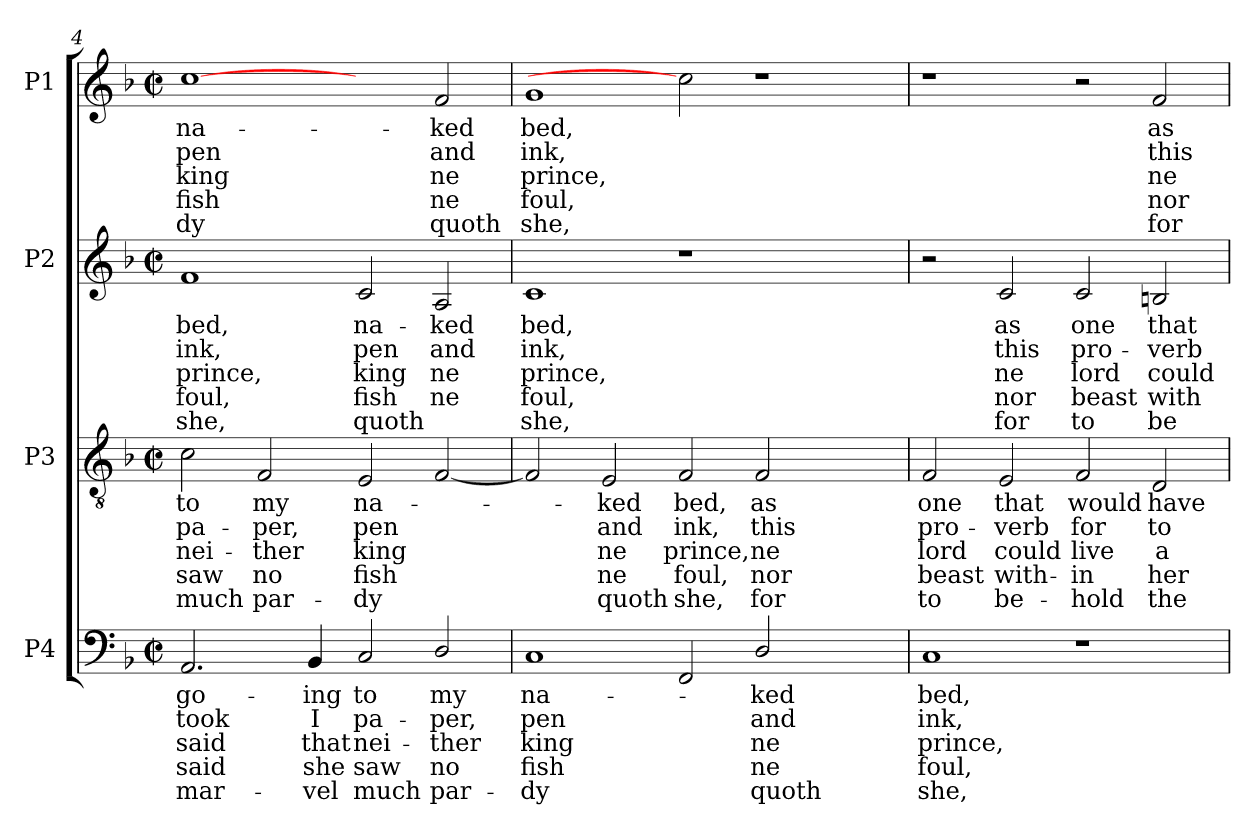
**kern	**text	**text	**text	**text	**text	**kern	**text	**text	**text	**text	**text	**kern	**text	**text	**text	**text	**text	**kern	**text	**text	**text	**text	**text
*part4	*part4	*part4	*part4	*part4	*part4	*part3	*part3	*part3	*part3	*part3	*part3	*part2	*part2	*part2	*part2	*part2	*part2	*part1	*part1	*part1	*part1	*part1	*part1
*staff4	*staff4	*staff4	*staff4	*staff4	*staff4	*staff3	*staff3	*staff3	*staff3	*staff3	*staff3	*staff2	*staff2	*staff2	*staff2	*staff2	*staff2	*staff1	*staff1	*staff1	*staff1	*staff1	*staff1
*I"P4	*	*	*	*	*	*I"P3	*	*	*	*	*	*I"P2	*	*	*	*	*	*I"P1	*	*	*	*	*
*clefF4	*	*	*	*	*	*clefGv2	*	*	*	*	*	*clefG2	*	*	*	*	*	*clefG2	*	*	*	*	*
*	*	*	*	*	*	*ITrd7c12	*	*	*	*	*	*	*	*	*	*	*	*	*	*	*	*	*
*k[b-]	*	*	*	*	*	*k[b-]	*	*	*	*	*	*k[b-]	*	*	*	*	*	*k[b-]	*	*	*	*	*
*F:	*	*	*	*	*	*F:	*	*	*	*	*	*F:	*	*	*	*	*	*F:	*	*	*	*	*
*M2/2	*	*	*	*	*	*M2/2	*	*	*	*	*	*M2/2	*	*	*	*	*	*M2/2	*	*	*	*	*
*met(c|)	*	*	*	*	*	*met(c|)	*	*	*	*	*	*met(c|)	*	*	*	*	*	*met(c|)	*	*	*	*	*
=4	=4	=4	=4	=4	=4	=4	=4	=4	=4	=4	=4	=4	=4	=4	=4	=4	=4	=4	=4	=4	=4	=4	=4
!	!LO:LY:b:color=#000000	!LO:LY:b:color=#000000	!LO:LY:b:color=#000000	!LO:LY:b:color=#000000	!LO:LY:b:color=#000000	!	!	!	!	!	!	!	!	!	!	!	!	!	!	!	!	!	!
!	!	!	!	!	!	!	!LO:LY:b:color=#000000	!LO:LY:b:color=#000000	!LO:LY:b:color=#000000	!LO:LY:b:color=#000000	!LO:LY:b:color=#000000	!	!	!	!	!	!	!	!	!	!	!	!
!	!	!	!	!	!	!	!	!	!	!	!	!	!LO:LY:b:color=#000000	!LO:LY:b:color=#000000	!LO:LY:b:color=#000000	!LO:LY:b:color=#000000	!LO:LY:b:color=#000000	!	!	!	!	!	!
!	!	!	!	!	!	!	!	!	!	!	!	!	!	!	!	!	!	!	!LO:LY:b:color=#000000	!LO:LY:b:color=#000000	!LO:LY:b:color=#000000	!LO:LY:b:color=#000000	!LO:LY:b:color=#000000
2.AAi/	go-	took	said	said	mar-	2Ci\	to	pa-	nei-	-saw	much	1fi	bed,	ink,	prince,	foul,	she,	[1cci	na-	pen	-king	fish	dy
!	!	!	!	!	!	!	!LO:LY:b:color=#000000	!LO:LY:b:color=#000000	!LO:LY:b:color=#000000	!LO:LY:b:color=#000000	!LO:LY:b:color=#000000	!	!	!	!	!	!	!	!	!	!	!	!
.	.	.	.	.	.	2FFi/	my	-per,	ther	no	par-	.	.	.	.	.	.	.	.	.	.	.	.
!	!LO:LY:b:color=#000000	!LO:LY:b:color=#000000	!LO:LY:b:color=#000000	!LO:LY:b:color=#000000	!LO:LY:b:color=#000000	!	!	!	!	!	!	!	!	!	!	!	!	!	!	!	!	!	!
4BB-i/	-ing	I	-that	she	vel	.	.	.	.	.	.	.	.	.	.	.	.	.	.	.	.	.	.
!	!LO:LY:b:color=#000000	!LO:LY:b:color=#000000	!LO:LY:b:color=#000000	!LO:LY:b:color=#000000	!LO:LY:b:color=#000000	!	!	!	!	!	!	!	!	!	!	!	!	!	!	!	!	!	!
!	!	!	!	!	!	!	!LO:LY:b:color=#000000	!LO:LY:b:color=#000000	!LO:LY:b:color=#000000	!LO:LY:b:color=#000000	!LO:LY:b:color=#000000	!	!	!	!	!	!	!	!	!	!	!	!
!	!	!	!	!	!	!	!	!	!	!	!	!	!LO:LY:b:color=#000000	!LO:LY:b:color=#000000	!LO:LY:b:color=#000000	!LO:LY:b:color=#000000	!LO:LY:b:color=#000000	!	!	!	!	!	!
2Ci/	to	pa-	nei-	-saw	much	2EEi/	na-	pen	king	-fish	dy	2ci/	na-	pen	king	fish	quoth	2ryy	.	.	.	.	.
!	!LO:LY:b:color=#000000	!LO:LY:b:color=#000000	!LO:LY:b:color=#000000	!LO:LY:b:color=#000000	!LO:LY:b:color=#000000	!	!	!	!	!	!	!	!	!	!	!	!	!	!	!	!	!	!
!	!	!	!	!	!	!	!	!	!	!	!	!	!LO:LY:b:color=#000000	!LO:LY:b:color=#000000	!LO:LY:b:color=#000000	!LO:LY:b:color=#000000	!	!	!	!	!	!	!
!	!	!	!	!	!	!	!	!	!	!	!	!	!	!	!	!	!	!	!LO:LY:b:color=#000000	!LO:LY:b:color=#000000	!LO:LY:b:color=#000000	!LO:LY:b:color=#000000	!LO:LY:b:color=#000000
2Di/	my	-per,	ther	no	par-	[2FFi/	.	.	.	.	.	2Ai/	-ked	and	ne	ne	.	2fi/	-ked	and	ne	ne	quoth
!!LO:LB:g=z
=5	=5	=5	=5	=5	=5	=5	=5	=5	=5	=5	=5	=5	=5	=5	=5	=5	=5	=5	=5	=5	=5	=5	=5
!	!LO:LY:b:color=#000000	!LO:LY:b:color=#000000	!LO:LY:b:color=#000000	!LO:LY:b:color=#000000	!LO:LY:b:color=#000000	!	!	!	!	!	!	!	!	!	!	!	!	!	!	!	!	!	!
!	!	!	!	!	!	!	!	!	!	!	!	!	!LO:LY:b:color=#000000	!LO:LY:b:color=#000000	!LO:LY:b:color=#000000	!LO:LY:b:color=#000000	!LO:LY:b:color=#000000	!	!	!	!	!	!
!	!	!	!	!	!	!	!	!	!	!	!	!	!	!	!	!	!	!	!LO:LY:b:color=#000000	!LO:LY:b:color=#000000	!LO:LY:b:color=#000000	!LO:LY:b:color=#000000	!LO:LY:b:color=#000000
1Ci	na-	pen	-king	fish	dy	2FFi/]	.	.	.	.	.	1ci	bed,	ink,	prince,	foul,	she,	1gi	bed,	ink,	prince,	foul,	she,
!	!	!	!	!	!	!	!LO:LY:b:color=#000000	!LO:LY:b:color=#000000	!LO:LY:b:color=#000000	!LO:LY:b:color=#000000	!LO:LY:b:color=#000000	!	!	!	!	!	!	!	!	!	!	!	!
.	.	.	.	.	.	2EEi/	-ked	and	ne	ne	quoth	.	.	.	.	.	.	.	.	.	.	.	.
!	!	!	!	!	!	!	!LO:LY:b:color=#000000	!LO:LY:b:color=#000000	!LO:LY:b:color=#000000	!LO:LY:b:color=#000000	!LO:LY:b:color=#000000	!	!	!	!	!	!	!	!	!	!	!	!
2FFi/	.	.	.	.	.	2FFi/	bed,	ink,	prince,	foul,	she,	1r	.	.	.	.	.	2cci]	.	.	.	.	.
!	!LO:LY:b:color=#000000	!LO:LY:b:color=#000000	!LO:LY:b:color=#000000	!LO:LY:b:color=#000000	!LO:LY:b:color=#000000	!	!	!	!	!	!	!	!	!	!	!	!	!	!	!	!	!	!
!	!	!	!	!	!	!	!LO:LY:b:color=#000000	!LO:LY:b:color=#000000	!LO:LY:b:color=#000000	!LO:LY:b:color=#000000	!LO:LY:b:color=#000000	!	!	!	!	!	!	!	!	!	!	!	!
2Di/	-ked	and	ne	ne	quoth	2FFi/	as	this	ne	nor	for	.	.	.	.	.	.	1r	.	.	.	.	.
2ryy	.	.	.	.	.	2ryy	.	.	.	.	.	2ryy	.	.	.	.	.	.	.	.	.	.	.
=6	=6	=6	=6	=6	=6	=6	=6	=6	=6	=6	=6	=6	=6	=6	=6	=6	=6	=6	=6	=6	=6	=6	=6
!	!LO:LY:b:color=#000000	!LO:LY:b:color=#000000	!LO:LY:b:color=#000000	!LO:LY:b:color=#000000	!LO:LY:b:color=#000000	!	!	!	!	!	!	!	!	!	!	!	!	!	!	!	!	!	!
!	!	!	!	!	!	!	!LO:LY:b:color=#000000	!LO:LY:b:color=#000000	!LO:LY:b:color=#000000	!LO:LY:b:color=#000000	!LO:LY:b:color=#000000	!	!	!	!	!	!	!	!	!	!	!	!
1Ci	bed,	ink,	prince,	foul,	she,	2FFi/	one	pro-	lord	beast	to	2r	.	.	.	.	.	1r	.	.	.	.	.
!	!	!	!	!	!	!	!LO:LY:b:color=#000000	!LO:LY:b:color=#000000	!LO:LY:b:color=#000000	!LO:LY:b:color=#000000	!LO:LY:b:color=#000000	!	!	!	!	!	!	!	!	!	!	!	!
!	!	!	!	!	!	!	!	!	!	!	!	!	!LO:LY:b:color=#000000	!LO:LY:b:color=#000000	!LO:LY:b:color=#000000	!LO:LY:b:color=#000000	!LO:LY:b:color=#000000	!	!	!	!	!	!
.	.	.	.	.	.	2EEi/	that	-verb	could	with-	-be-	2ci/	as	this	ne	nor	for	.	.	.	.	.	.
!	!	!	!	!	!	!	!LO:LY:b:color=#000000	!LO:LY:b:color=#000000	!LO:LY:b:color=#000000	!LO:LY:b:color=#000000	!LO:LY:b:color=#000000	!	!	!	!	!	!	!	!	!	!	!	!
!	!	!	!	!	!	!	!	!	!	!	!	!	!LO:LY:b:color=#000000	!LO:LY:b:color=#000000	!LO:LY:b:color=#000000	!LO:LY:b:color=#000000	!LO:LY:b:color=#000000	!	!	!	!	!	!
1r	.	.	.	.	.	2FFi/	would	for	-live	in	hold	2ci/	one	pro-	lord	beast	to	2r	.	.	.	.	.
!	!	!	!	!	!	!	!LO:LY:b:color=#000000	!LO:LY:b:color=#000000	!LO:LY:b:color=#000000	!LO:LY:b:color=#000000	!LO:LY:b:color=#000000	!	!	!	!	!	!	!	!	!	!	!	!
!	!	!	!	!	!	!	!	!	!	!	!	!	!LO:LY:b:color=#000000	!LO:LY:b:color=#000000	!LO:LY:b:color=#000000	!LO:LY:b:color=#000000	!LO:LY:b:color=#000000	!	!	!	!	!	!
!	!	!	!	!	!	!	!	!	!	!	!	!	!	!	!	!	!	!	!LO:LY:b:color=#000000	!LO:LY:b:color=#000000	!LO:LY:b:color=#000000	!LO:LY:b:color=#000000	!LO:LY:b:color=#000000
.	.	.	.	.	.	2DDi/	have	to	a-	-her	the	2Bni/	that	-verb	could	with-	-be-	2fi/	as	this	ne	nor	for
=	=	=	=	=	=	=	=	=	=	=	=	=	=	=	=	=	=	=	=	=	=	=	=
*-	*-	*-	*-	*-	*-	*-	*-	*-	*-	*-	*-	*-	*-	*-	*-	*-	*-	*-	*-	*-	*-	*-	*-
